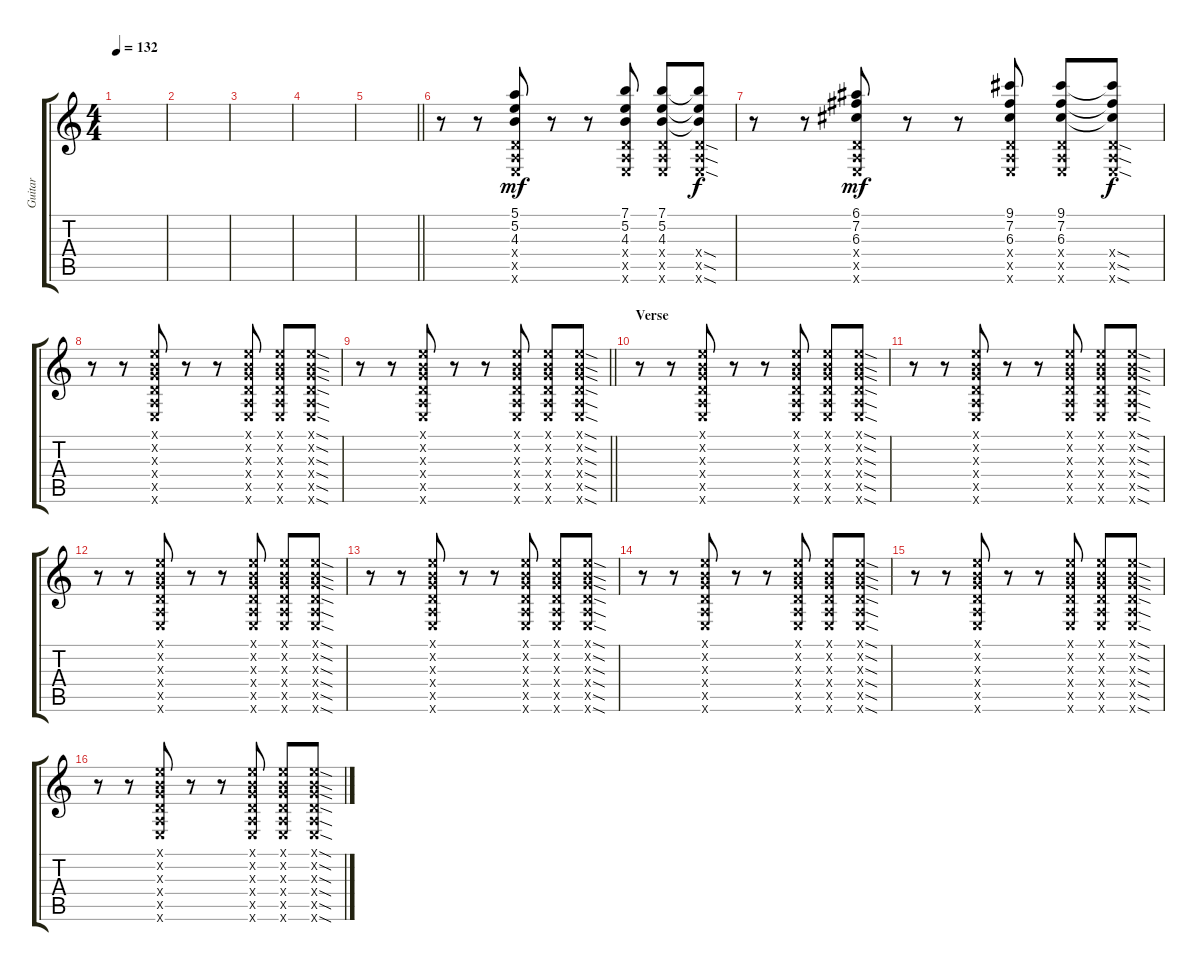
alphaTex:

\track ("Guitar" "Guitar") {instrument distortionguitar}
\staff {score tabs}
\tuning (E4 B3 G3 D3 A2 E2) {hide}
\ts (4 4)
\tempo 132
\clef g2
\ks c
|
|
|
|
\barLineRight lightlight
|
r.8 r.8 (5.1 5.2 4.3 0.4{x} 0.5{x} 0.6{x}).8{dy mf} r.8 r.8 (7.1 5.2 4.3 0.4{x} 0.5{x} 0.6{x}).8 (7.1 5.2 4.3 0.4{x} 0.5{x} 0.6{x}).8 (7.1{t} 5.2{t} 4.3{t} 0.4{sod x} 0.5{sod x} 0.6{sod x}).8{dy f} |
r.8 r.8 (6.1 7.2 6.3 0.4{x} 0.5{x} 0.6{x}).8{dy mf} r.8 r.8 (9.1 7.2 6.3 0.4{x} 0.5{x} 0.6{x}).8 (9.1 7.2 6.3 0.4{x} 0.5{x} 0.6{x}).8 (9.1{t} 7.2{t} 6.3{t} 0.4{sod x} 0.5{sod x} 0.6{sod x}).8{dy f} |
r.8 r.8 (0.1{x} 0.2{x} 0.3{x} 0.4{x} 0.5{x} 0.6{x}).8 r.8 r.8 (0.1{x} 0.2{x} 0.3{x} 0.4{x} 0.5{x} 0.6{x}).8 (0.1{x} 0.2{x} 0.3{x} 0.4{x} 0.5{x} 0.6{x}).8 (0.1{sod x} 0.2{sod x} 0.3{sod x} 0.4{sod x} 0.5{sod x} 0.6{sod x}).8 |
\barLineRight lightlight
r.8 r.8 (0.1{x} 0.2{x} 0.3{x} 0.4{x} 0.5{x} 0.6{x}).8 r.8 r.8 (0.1{x} 0.2{x} 0.3{x} 0.4{x} 0.5{x} 0.6{x}).8 (0.1{x} 0.2{x} 0.3{x} 0.4{x} 0.5{x} 0.6{x}).8 (0.1{sod x} 0.2{sod x} 0.3{sod x} 0.4{sod x} 0.5{sod x} 0.6{sod x}).8 |
\section ("" "Verse")
r.8 r.8 (0.1{x} 0.2{x} 0.3{x} 0.4{x} 0.5{x} 0.6{x}).8 r.8 r.8 (0.1{x} 0.2{x} 0.3{x} 0.4{x} 0.5{x} 0.6{x}).8 (0.1{x} 0.2{x} 0.3{x} 0.4{x} 0.5{x} 0.6{x}).8 (0.1{sod x} 0.2{sod x} 0.3{sod x} 0.4{sod x} 0.5{sod x} 0.6{sod x}).8 |
r.8 r.8 (0.1{x} 0.2{x} 0.3{x} 0.4{x} 0.5{x} 0.6{x}).8 r.8 r.8 (0.1{x} 0.2{x} 0.3{x} 0.4{x} 0.5{x} 0.6{x}).8 (0.1{x} 0.2{x} 0.3{x} 0.4{x} 0.5{x} 0.6{x}).8 (0.1{sod x} 0.2{sod x} 0.3{sod x} 0.4{sod x} 0.5{sod x} 0.6{sod x}).8 |
r.8 r.8 (0.1{x} 0.2{x} 0.3{x} 0.4{x} 0.5{x} 0.6{x}).8 r.8 r.8 (0.1{x} 0.2{x} 0.3{x} 0.4{x} 0.5{x} 0.6{x}).8 (0.1{x} 0.2{x} 0.3{x} 0.4{x} 0.5{x} 0.6{x}).8 (0.1{sod x} 0.2{sod x} 0.3{sod x} 0.4{sod x} 0.5{sod x} 0.6{sod x}).8 |
r.8 r.8 (0.1{x} 0.2{x} 0.3{x} 0.4{x} 0.5{x} 0.6{x}).8 r.8 r.8 (0.1{x} 0.2{x} 0.3{x} 0.4{x} 0.5{x} 0.6{x}).8 (0.1{x} 0.2{x} 0.3{x} 0.4{x} 0.5{x} 0.6{x}).8 (0.1{sod x} 0.2{sod x} 0.3{sod x} 0.4{sod x} 0.5{sod x} 0.6{sod x}).8 |
r.8 r.8 (0.1{x} 0.2{x} 0.3{x} 0.4{x} 0.5{x} 0.6{x}).8 r.8 r.8 (0.1{x} 0.2{x} 0.3{x} 0.4{x} 0.5{x} 0.6{x}).8 (0.1{x} 0.2{x} 0.3{x} 0.4{x} 0.5{x} 0.6{x}).8 (0.1{sod x} 0.2{sod x} 0.3{sod x} 0.4{sod x} 0.5{sod x} 0.6{sod x}).8 |
r.8 r.8 (0.1{x} 0.2{x} 0.3{x} 0.4{x} 0.5{x} 0.6{x}).8 r.8 r.8 (0.1{x} 0.2{x} 0.3{x} 0.4{x} 0.5{x} 0.6{x}).8 (0.1{x} 0.2{x} 0.3{x} 0.4{x} 0.5{x} 0.6{x}).8 (0.1{sod x} 0.2{sod x} 0.3{sod x} 0.4{sod x} 0.5{sod x} 0.6{sod x}).8 |
r.8 r.8 (0.1{x} 0.2{x} 0.3{x} 0.4{x} 0.5{x} 0.6{x}).8 r.8 r.8 (0.1{x} 0.2{x} 0.3{x} 0.4{x} 0.5{x} 0.6{x}).8 (0.1{x} 0.2{x} 0.3{x} 0.4{x} 0.5{x} 0.6{x}).8 (0.1{sod x} 0.2{sod x} 0.3{sod x} 0.4{sod x} 0.5{sod x} 0.6{sod x}).8
